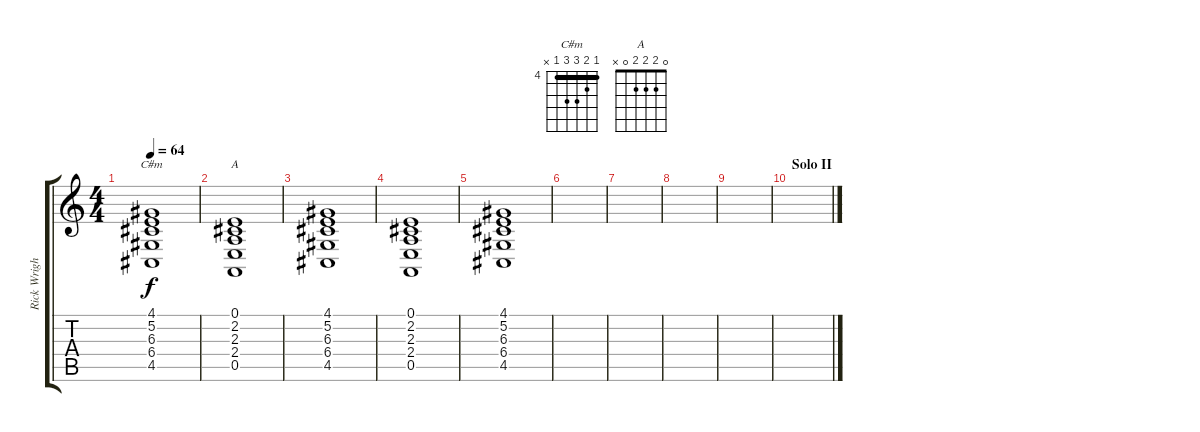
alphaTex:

\track ("Rick Wright" "Rick Wrigh") {instrument stringensemble1}
\staff {score tabs}
\tuning (E4 B3 G3 D3 A2 E2) {hide}
\chord ("C#m" 4 5 6 6 4 x) {firstfret 4 barre 4}
\chord ("A" 0 2 2 2 0 x)
\ts (4 4)
\tempo 64
\clef g2
\ks c
(4.1 5.2 6.3 6.4 4.5).1{ch "C#m" dy f} |
(0.1 2.2 2.3 2.4 0.5).1{ch "A"} |
(4.1 5.2 6.3 6.4 4.5).1 |
(0.1 2.2 2.3 2.4 0.5).1 |
(4.1 5.2 6.3 6.4 4.5).1 |
|
|
|
|
\section ("" "Solo II")
